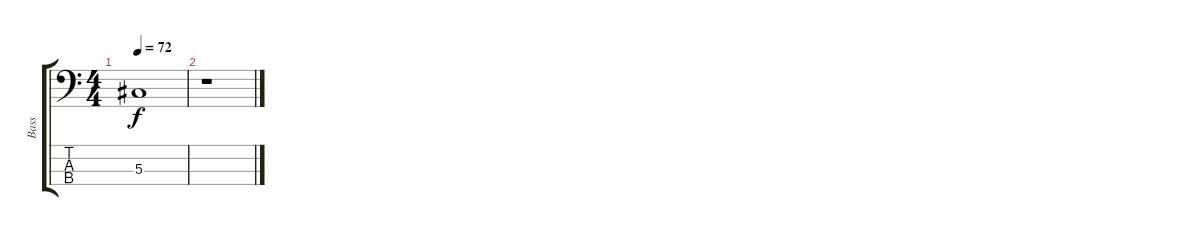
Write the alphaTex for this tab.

\track ("Bass" "Bass") {instrument electricbassfinger}
\staff {score tabs}
\tuning (Gb2 Db2 Ab1 Eb1) {hide}
\ts (4 4)
\tempo 72
\clef f4
\ks c
5.3.1{dy f} |
r.1
